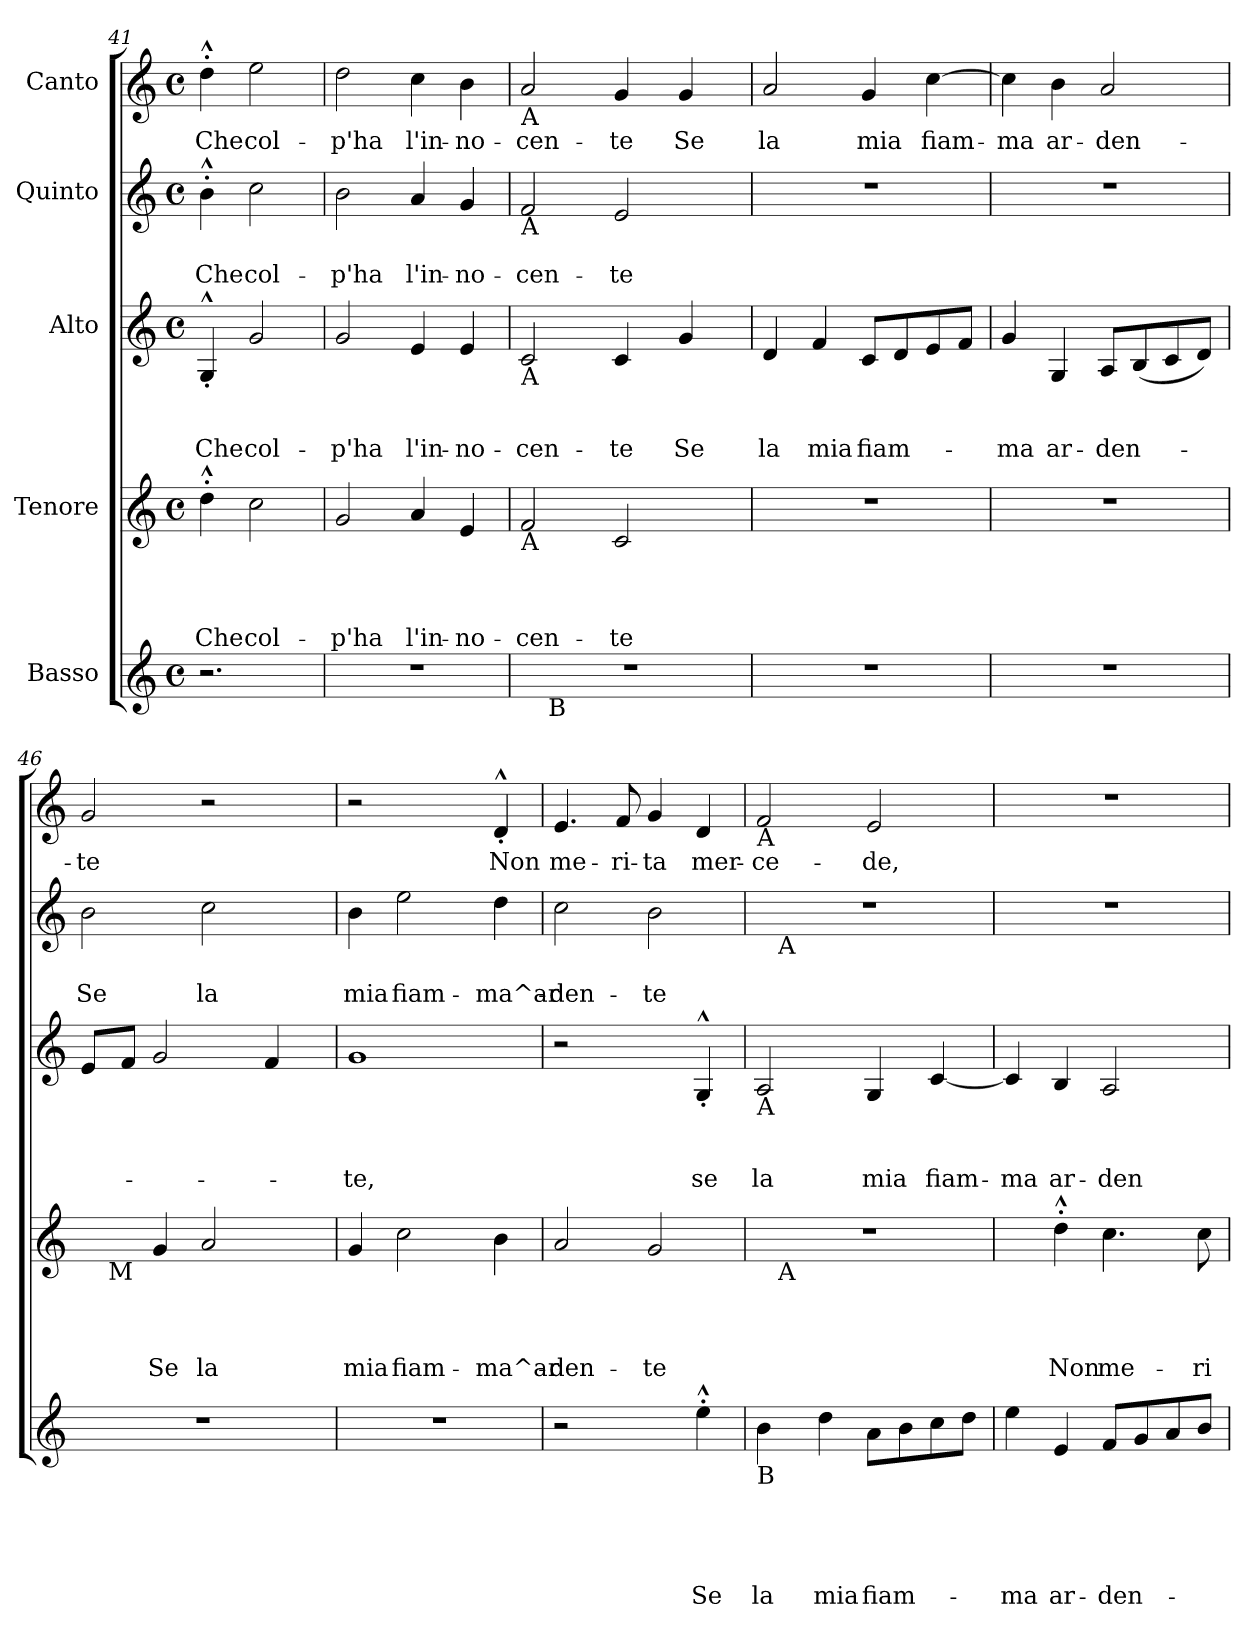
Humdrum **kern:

**kern	**text	**text	**text	**text	**text	**kern	**text	**text	**text	**text	**kern	**text	**text	**text	**kern	**text	**text	**kern	**text
*part5	*part5	*part5	*part5	*part5	*part5	*part4	*part4	*part4	*part4	*part4	*part3	*part3	*part3	*part3	*part2	*part2	*part2	*part1	*part1
*staff5	*staff5	*staff5	*staff5	*staff5	*staff5	*staff4	*staff4	*staff4	*staff4	*staff4	*staff3	*staff3	*staff3	*staff3	*staff2	*staff2	*staff2	*staff1	*staff1
*I"Basso	*	*	*	*	*	*I"Tenore	*	*	*	*	*I"Alto	*	*	*	*I"Quinto	*	*	*I"Canto	*
*clefG2	*	*	*	*	*	*clefG2	*	*	*	*	*clefG2	*	*	*	*clefG2	*	*	*clefG2	*
*k[]	*	*	*	*	*	*k[]	*	*	*	*	*k[]	*	*	*	*k[]	*	*	*k[]	*
*C:	*	*	*	*	*	*C:	*	*	*	*	*C:	*	*	*	*C:	*	*	*C:	*
*M4/4	*	*	*	*	*	*M4/4	*	*	*	*	*M4/4	*	*	*	*M4/4	*	*	*M4/4	*
*met(c)	*	*	*	*	*	*met(c)	*	*	*	*	*met(c)	*	*	*	*met(c)	*	*	*met(c)	*
=41	=41	=41	=41	=41	=41	=41	=41	=41	=41	=41	=41	=41	=41	=41	=41	=41	=41	=41	=41
!	!	!	!	!	!	!	!	!	!	!LO:LY:b	!	!	!	!LO:LY:b	!	!	!LO:LY:b	!	!LO:LY:b
2.r	.	.	.	.	.	4dd^^>'>\	.	.	.	Che	4G^^<'</	.	.	Che	4b^^>'>\	.	Che	4dd^^>'>\	Che
!	!	!	!	!	!	!	!	!	!	!LO:LY:b	!	!	!	!LO:LY:b	!	!	!LO:LY:b	!	!LO:LY:b
.	.	.	.	.	.	2cc\	.	.	.	col-	2g/	.	.	col-	2cc\	.	col-	2ee\	col-
=42	=42	=42	=42	=42	=42	=42	=42	=42	=42	=42	=42	=42	=42	=42	=42	=42	=42	=42	=42
!	!	!	!	!	!	!	!	!	!	!LO:LY:b	!	!	!	!LO:LY:b	!	!	!LO:LY:b	!	!LO:LY:b
1r	.	.	.	.	.	2g/	.	.	.	-p'ha	2g/	.	.	-p'ha	2b\	.	-p'ha	2dd\	-p'ha
!	!	!	!	!	!	!	!	!	!	!LO:LY:b	!	!	!	!LO:LY:b	!	!	!LO:LY:b	!	!LO:LY:b
.	.	.	.	.	.	4a/	.	.	.	l'in-	4e/	.	.	l'in-	4a/	.	l'in-	4cc\	l'in-
!	!	!	!	!	!	!	!	!	!	!LO:LY:b	!	!	!	!LO:LY:b	!	!	!LO:LY:b	!	!LO:LY:b
.	.	.	.	.	.	4e/	.	.	.	-no-	4e/	.	.	-no-	4g/	.	-no-	4b\	-no-
!!LO:LB:g=z
=43	=43	=43	=43	=43	=43	=43	=43	=43	=43	=43	=43	=43	=43	=43	=43	=43	=43	=43	=43
!	!	!	!	!	!	!	!	!	!	!	!	!	!	!	!	!	!	!LO:TX:b:t=A	!
!	!	!	!	!	!	!	!	!	!	!	!	!	!	!	!LO:TX:b:t=A	!	!	!	!
!	!	!	!	!	!	!	!	!	!	!	!LO:TX:b:t=A	!	!	!	!	!	!	!	!
!	!	!	!	!	!	!LO:TX:b:t=A	!	!	!	!	!	!	!	!	!	!	!	!	!
!	!	!	!	!	!	!	!	!	!	!LO:LY:b	!	!	!	!LO:LY:b	!	!	!LO:LY:b	!	!LO:LY:b
*^	*	*	*	*	*	*	*	*	*	*	*	*	*	*	*	*	*	*	*
1r	16.ryy	.	.	.	.	.	2f/	.	.	.	-cen-	2c/	.	.	-cen-	2f/	.	-cen-	2a/	-cen-
!	!LO:TX:b:t=B	!	!	!	!	!	!	!	!	!	!	!	!	!	!	!	!	!	!	!
.	2ryy	.	.	.	.	.	.	.	.	.	.	.	.	.	.	.	.	.	.	.
!	!	!	!	!	!	!	!	!	!	!	!LO:LY:b	!	!	!	!LO:LY:b	!	!	!LO:LY:b	!	!LO:LY:b
.	.	.	.	.	.	.	2c/	.	.	.	-te	4c/	.	.	-te	2e/	.	-te	4g/	-te
.	4ryy	.	.	.	.	.	.	.	.	.	.	.	.	.	.	.	.	.	.	.
!	!	!	!	!	!	!	!	!	!	!	!	!	!	!	!LO:LY:b	!	!	!	!	!LO:LY:b
.	.	.	.	.	.	.	.	.	.	.	.	4g/	.	.	Se	.	.	.	4g/	Se
.	8ryy	.	.	.	.	.	.	.	.	.	.	.	.	.	.	.	.	.	.	.
.	32ryy	.	.	.	.	.	.	.	.	.	.	.	.	.	.	.	.	.	.	.
=44	=44	=44	=44	=44	=44	=44	=44	=44	=44	=44	=44	=44	=44	=44	=44	=44	=44	=44	=44	=44
!	!	!	!	!	!	!	!	!	!	!	!	!	!	!	!LO:LY:b	!	!	!	!	!LO:LY:b
*v	*v	*	*	*	*	*	*	*	*	*	*	*	*	*	*	*	*	*	*	*
1r	.	.	.	.	.	1r	.	.	.	.	4d/	.	.	la	1r	.	.	2a/	la
!	!	!	!	!	!	!	!	!	!	!	!	!	!	!LO:LY:b	!	!	!	!	!
.	.	.	.	.	.	.	.	.	.	.	4f/	.	.	mia	.	.	.	.	.
!	!	!	!	!	!	!	!	!	!	!	!	!	!	!LO:LY:b	!	!	!	!	!LO:LY:b
.	.	.	.	.	.	.	.	.	.	.	8c/L	.	.	fiam-	.	.	.	4g/	mia
.	.	.	.	.	.	.	.	.	.	.	8d/	.	.	.	.	.	.	.	.
!	!	!	!	!	!	!	!	!	!	!	!	!	!	!	!	!	!	!	!LO:LY:b
.	.	.	.	.	.	.	.	.	.	.	8e/	.	.	.	.	.	.	[>4cc\	fiam-
.	.	.	.	.	.	.	.	.	.	.	8f/J	.	.	.	.	.	.	.	.
=45	=45	=45	=45	=45	=45	=45	=45	=45	=45	=45	=45	=45	=45	=45	=45	=45	=45	=45	=45
!	!	!	!	!	!	!	!	!	!	!	!	!	!	!LO:LY:b	!	!	!	!	!LO:LY:b
1r	.	.	.	.	.	1r	.	.	.	.	4g/	.	.	-ma	1r	.	.	4cc\]	-ma
!	!	!	!	!	!	!	!	!	!	!	!	!	!	!LO:LY:b	!	!	!	!	!LO:LY:b
.	.	.	.	.	.	.	.	.	.	.	4G/	.	.	ar-	.	.	.	4b\	ar-
!	!	!	!	!	!	!	!	!	!	!	!	!	!	!LO:LY:b	!	!	!	!	!LO:LY:b
.	.	.	.	.	.	.	.	.	.	.	8A/L	.	.	-den-	.	.	.	2a/	-den-
.	.	.	.	.	.	.	.	.	.	.	(>8B/	.	.	.	.	.	.	.	.
.	.	.	.	.	.	.	.	.	.	.	8c/	.	.	.	.	.	.	.	.
.	.	.	.	.	.	.	.	.	.	.	8d/J)	.	.	.	.	.	.	.	.
=46	=46	=46	=46	=46	=46	=46	=46	=46	=46	=46	=46	=46	=46	=46	=46	=46	=46	=46	=46
!	!	!	!	!	!	!	!	!	!	!	!	!	!	!	!	!	!LO:LY:b	!	!LO:LY:b
*	*	*	*	*	*	*^	*	*	*	*	*	*	*	*	*	*	*	*	*
1r	.	.	.	.	.	4ryy	16.ryy	.	.	.	.	8e/L	.	.	.	2b\	.	Se	2g/	-te
!	!	!	!	!	!	!	!LO:TX:b:t=M	!	!	!	!	!	!	!	!	!	!	!	!	!
.	.	.	.	.	.	.	2ryy	.	.	.	.	.	.	.	.	.	.	.	.	.
.	.	.	.	.	.	.	.	.	.	.	.	8f/J	.	.	.	.	.	.	.	.
!	!	!	!	!	!	!	!	!	!	!	!LO:LY:b	!	!	!	!	!	!	!	!	!
.	.	.	.	.	.	4g/	.	.	.	.	Se	2g/	.	.	.	.	.	.	.	.
!	!	!	!	!	!	!	!	!	!	!	!LO:LY:b	!	!	!	!	!	!	!LO:LY:b	!	!
.	.	.	.	.	.	2a/	.	.	.	.	la	.	.	.	.	2cc\	.	la	2r	.
.	.	.	.	.	.	.	4ryy	.	.	.	.	.	.	.	.	.	.	.	.	.
.	.	.	.	.	.	.	.	.	.	.	.	4f/	.	.	.	.	.	.	.	.
.	.	.	.	.	.	.	8ryy	.	.	.	.	.	.	.	.	.	.	.	.	.
.	.	.	.	.	.	.	32ryy	.	.	.	.	.	.	.	.	.	.	.	.	.
=47	=47	=47	=47	=47	=47	=47	=47	=47	=47	=47	=47	=47	=47	=47	=47	=47	=47	=47	=47	=47
!	!	!	!	!	!	!	!	!	!	!	!LO:LY:b	!	!	!	!LO:LY:b	!	!	!LO:LY:b	!	!
*	*	*	*	*	*	*v	*v	*	*	*	*	*	*	*	*	*	*	*	*	*
1r	.	.	.	.	.	4g/	.	.	.	mia	1g	.	.	-te,	4b\	.	mia	2r	.
!	!	!	!	!	!	!	!	!	!	!LO:LY:b	!	!	!	!	!	!	!LO:LY:b	!	!
.	.	.	.	.	.	2cc\	.	.	.	fiam-	.	.	.	.	2ee\	.	fiam-	.	.
.	.	.	.	.	.	.	.	.	.	.	.	.	.	.	.	.	.	4ryy	.
!	!	!	!	!	!	!	!	!	!	!LO:LY:b	!	!	!	!	!	!	!LO:LY:b	!	!LO:LY:b
.	.	.	.	.	.	4b\	.	.	.	-ma^ar-	.	.	.	.	4dd\	.	-ma^ar-	4d^^<'</	Non
=48	=48	=48	=48	=48	=48	=48	=48	=48	=48	=48	=48	=48	=48	=48	=48	=48	=48	=48	=48
!	!	!	!	!	!	!	!	!	!	!LO:LY:b	!	!	!	!	!	!	!LO:LY:b	!	!LO:LY:b
2r	.	.	.	.	.	2a/	.	.	.	-den-	2r	.	.	.	2cc\	.	-den-	4.e/	me-
!	!	!	!	!	!	!	!	!	!	!	!	!	!	!	!	!	!	!	!LO:LY:b
.	.	.	.	.	.	.	.	.	.	.	.	.	.	.	.	.	.	8f/	-ri-
!	!	!	!	!	!	!	!	!	!	!LO:LY:b	!	!	!	!	!	!	!LO:LY:b	!	!LO:LY:b
4ryy	.	.	.	.	.	2g/	.	.	.	-te	4ryy	.	.	.	2b\	.	-te	4g/	-ta
!	!	!	!	!	!LO:LY:b	!	!	!	!	!	!	!	!	!LO:LY:b	!	!	!	!	!LO:LY:b
4ee^^>'>\	.	.	.	.	Se	.	.	.	.	.	4G^^<'</	.	.	se	.	.	.	4d/	mer-
!!LO:PB:g=z
=49	=49	=49	=49	=49	=49	=49	=49	=49	=49	=49	=49	=49	=49	=49	=49	=49	=49	=49	=49
!	!	!	!	!	!	!	!	!	!	!	!	!	!	!	!	!	!	!LO:TX:b:t=A	!
!	!	!	!	!	!	!	!	!	!	!	!LO:TX:b:t=A	!	!	!	!	!	!	!	!
!LO:TX:b:t=B	!	!	!	!	!	!	!	!	!	!	!	!	!	!	!	!	!	!	!
!	!	!	!	!	!LO:LY:b	!	!	!	!	!	!	!	!	!LO:LY:b	!	!	!	!	!LO:LY:b
*	*	*	*	*	*	*^	*	*	*	*	*	*	*	*	*^	*	*	*	*
4b\	.	.	.	.	la	1r	16ryy	.	.	.	.	2A/	.	.	la	1r	16ryy	.	.	2f/	-ce-
!	!	!	!	!	!	!	!	!	!	!	!	!	!	!	!	!	!LO:TX:b:t=A	!	!	!	!
!	!	!	!	!	!	!	!LO:TX:b:t=A	!	!	!	!	!	!	!	!	!	!	!	!	!	!
.	.	.	.	.	.	.	2...ryy	.	.	.	.	.	.	.	.	.	2...ryy	.	.	.	.
!	!	!	!	!	!LO:LY:b	!	!	!	!	!	!	!	!	!	!	!	!	!	!	!	!
4dd\	.	.	.	.	mia	.	.	.	.	.	.	.	.	.	.	.	.	.	.	.	.
!	!	!	!	!	!LO:LY:b	!	!	!	!	!	!	!	!	!	!LO:LY:b	!	!	!	!	!	!LO:LY:b
8a\L	.	.	.	.	fiam-	.	.	.	.	.	.	4G/	.	.	mia	.	.	.	.	2e/	-de,
8b\	.	.	.	.	.	.	.	.	.	.	.	.	.	.	.	.	.	.	.	.	.
!	!	!	!	!	!	!	!	!	!	!	!	!	!	!	!LO:LY:b	!	!	!	!	!	!
8cc\	.	.	.	.	.	.	.	.	.	.	.	[<4c/	.	.	fiam-	.	.	.	.	.	.
8dd\J	.	.	.	.	.	.	.	.	.	.	.	.	.	.	.	.	.	.	.	.	.
=50	=50	=50	=50	=50	=50	=50	=50	=50	=50	=50	=50	=50	=50	=50	=50	=50	=50	=50	=50	=50	=50
!	!	!	!	!	!LO:LY:b	!	!	!	!	!	!	!	!	!	!LO:LY:b	!	!	!	!	!	!
*	*	*	*	*	*	*v	*v	*	*	*	*	*	*	*	*	*v	*v	*	*	*	*
4ee\	.	.	.	.	-ma	4ryy	.	.	.	.	4c/]	.	.	-ma	1r	.	.	1r	.
!	!	!	!	!	!LO:LY:b	!	!	!	!	!LO:LY:b	!	!	!	!LO:LY:b	!	!	!	!	!
4e/	.	.	.	.	ar-	4dd^^>'>\	.	.	.	Non	4B/	.	.	ar-	.	.	.	.	.
!	!	!	!	!	!LO:LY:b	!	!	!	!	!LO:LY:b	!	!	!	!LO:LY:b	!	!	!	!	!
8f/L	.	.	.	.	-den-	4.cc\	.	.	.	me-	2A/	.	.	-den-	.	.	.	.	.
8g/	.	.	.	.	.	.	.	.	.	.	.	.	.	.	.	.	.	.	.
8a/	.	.	.	.	.	.	.	.	.	.	.	.	.	.	.	.	.	.	.
!	!	!	!	!	!	!	!	!	!	!LO:LY:b	!	!	!	!	!	!	!	!	!
8b/J	.	.	.	.	.	8cc\	.	.	.	-ri-	.	.	.	.	.	.	.	.	.
=	=	=	=	=	=	=	=	=	=	=	=	=	=	=	=	=	=	=	=
*-	*-	*-	*-	*-	*-	*-	*-	*-	*-	*-	*-	*-	*-	*-	*-	*-	*-	*-	*-
